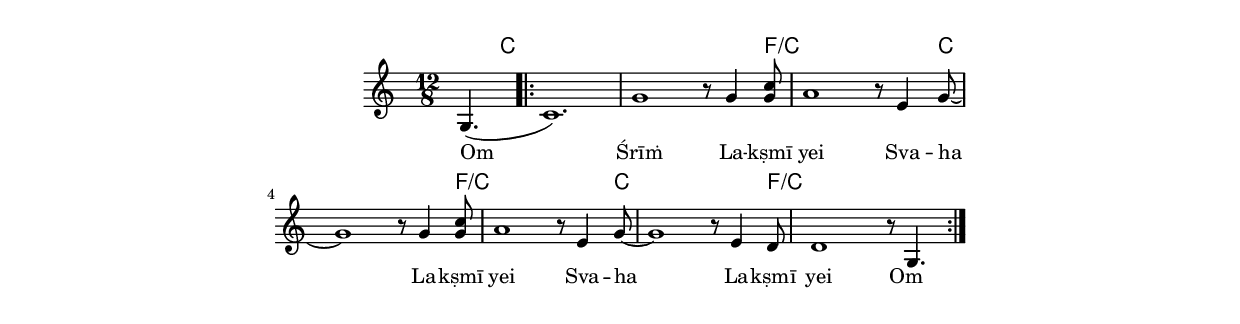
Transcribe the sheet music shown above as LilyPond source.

\version "2.19.45"
\paper {
	line-width = 4.6\in
}

melody = \relative c' {
  \clef treble
  \key c \major
  \time 12/8
  \set Score.voltaSpannerDuration = #(ly:make-moment 4/4)
	\new Voice = "words" {
		\partial 4. g4.(
		\repeat volta 2 {
			c1.) | g'1 r8 g4 <g c>8 | a1 r8 e4 g8~ | g1 r8 g4 <g c>8 | 
			a1 r8 e4 g8~ | g1 r8 e4 d8 | d1 r8 g,4. |
		}
  }
}

text =  \lyricmode {
	\set associatedVoice = "words"
	Om__ Śrīṁ La -- kṣmī yei Sva -- ha
	La -- kṣmī yei Sva -- ha
	La -- kṣmī yei Om__
}

harmonies = \chordmode {
\set noChordSymbol = "" 
\partial 4 r4
	c1. | c | f/c | c |
	f/c | c | f1/c |
}

\score {
  <<
    \new ChordNames {
      \set chordChanges = ##t
      \harmonies
    }
    \new Staff {
    	\new Voice = "one" { \melody }
  	}
    \new Lyrics \lyricsto "words" \text
  >>
  \layout { 
   #(layout-set-staff-size 16)
   }
  \midi { 
  	\tempo 4 = 125
  }
}